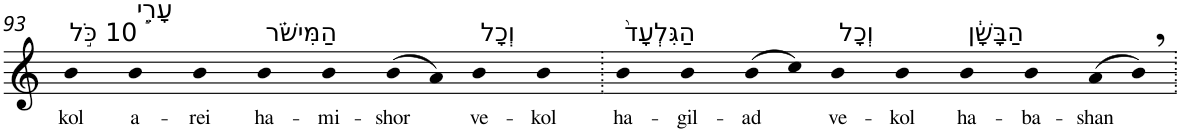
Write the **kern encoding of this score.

**kern	**text
*part1	*part1
*staff1	*staff1
*I"Piano	*
*I'Pno	*
!!LO:PB:g=z
*clefG2	*
*k[]	*
=93	=93
!LO:TX:a:t=10 כֹּ֣ל	!
!	!LO:LY:b
4b	kol
!LO:TX:a:t=עָרֵ֣י	!
!	!LO:LY:b
4b	a-
!	!LO:LY:b
4b	-rei
!LO:TX:a:t=הַמִּישֹׁ֗ר	!
!	!LO:LY:b
4b	ha-
!	!LO:LY:b
4b	-mi-
!	!LO:LY:b
(8b	-shor
8a)	.
!LO:TX:a:t=וְכָל	!
!	!LO:LY:b
4b	ve-
!	!LO:LY:b
4b	-kol
=94.	=94.
!LO:TX:a:t=הַגִּלְעָד֙	!
!	!LO:LY:b
4b	ha-
!	!LO:LY:b
4b	-gil-
!	!LO:LY:b
(8b	-ad
8cc)	.
!LO:TX:a:t=וְכָל	!
!	!LO:LY:b
4b	ve-
!	!LO:LY:b
4b	-kol
!LO:TX:a:t=הַבָּשָׁ֔ן	!
!	!LO:LY:b
4b	ha-
!	!LO:LY:b
4b	-ba-
!	!LO:LY:b
(8a	-shan
8b,)	.
=.	=.
*-	*-
